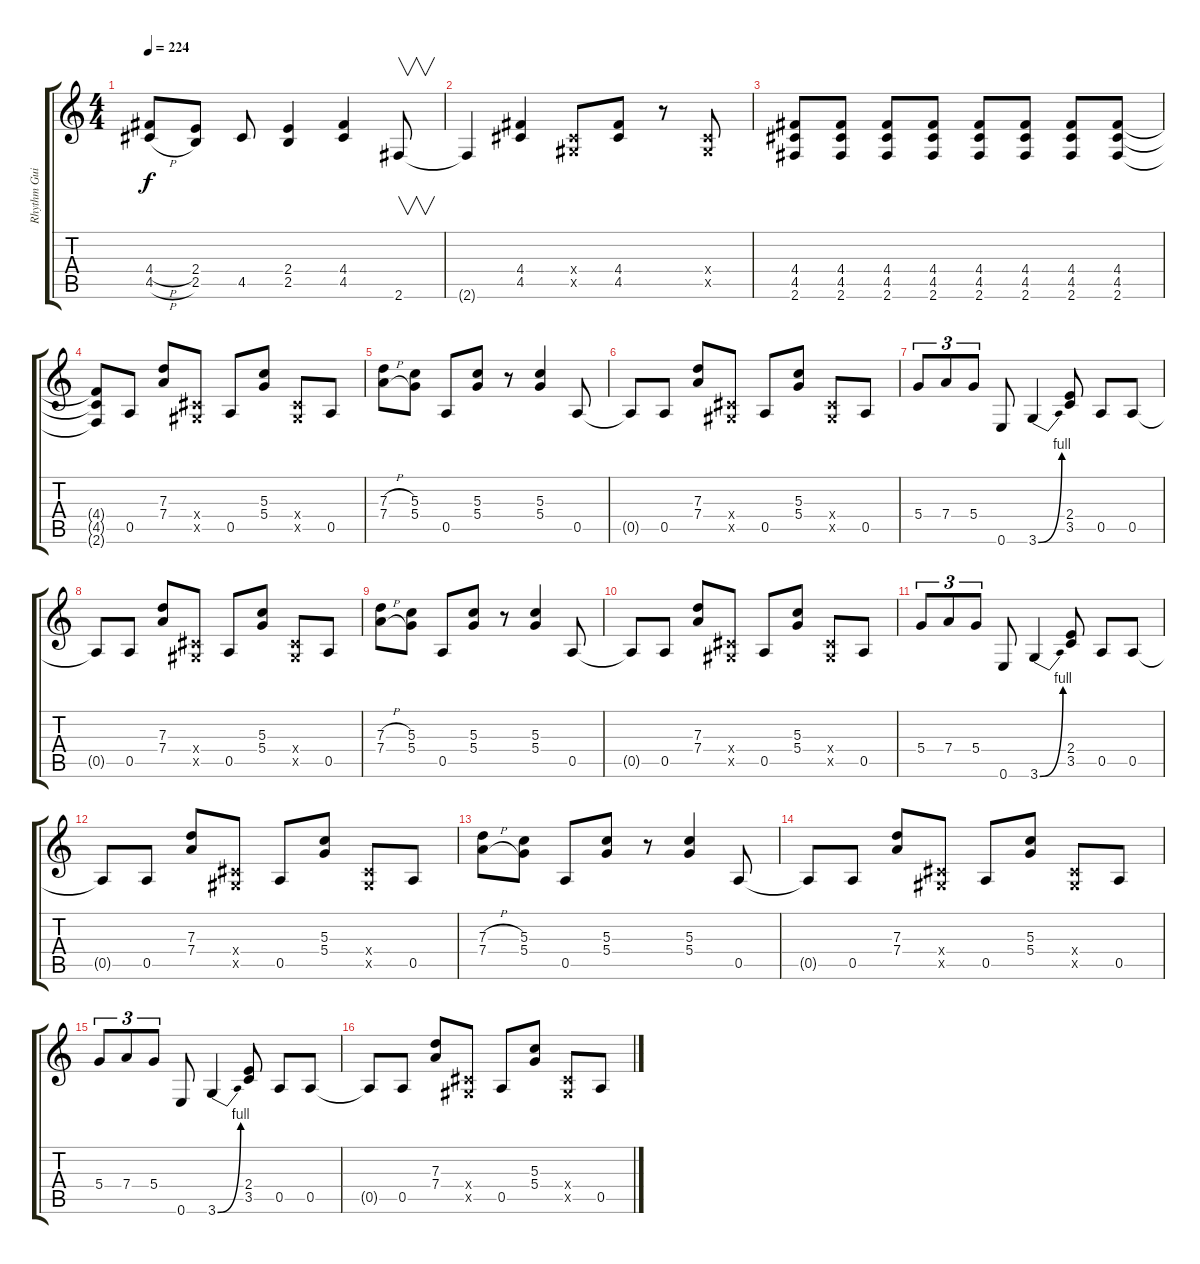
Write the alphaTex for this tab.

\track ("Rhythm Guitar" "Rhythm Gui") {instrument distortionguitar}
\staff {score tabs}
\tuning (E4 B3 G3 D3 A2 E2) {hide}
\ts (4 4)
\tempo 224
\clef g2
\ks c
(4.4{h} 4.5{h}).8{dy f} (2.4 2.5).8 4.5.8 (2.4 2.5).4 (4.4 4.5).4 2.6.8{v} |
2.6{t}.4 (4.4 4.5).4 (-1.4{x} -1.5{x}).8 (4.4 4.5).8 r.8 (-1.4{x} -1.5{x}).8 |
(4.4 4.5 2.6).8 (4.4 4.5 2.6).8 (4.4 4.5 2.6).8 (4.4 4.5 2.6).8 (4.4 4.5 2.6).8 (4.4 4.5 2.6).8 (4.4 4.5 2.6).8 (4.4 4.5 2.6).8 |
(4.4{t} 4.5{t} 2.6{t}).8 0.5.8 (7.3 7.4).8 (-1.4{x} -1.5{x}).8 0.5.8 (5.3 5.4).8 (-1.4{x} -1.5{x}).8 0.5.8 |
(7.3{h} 7.4{h}).8 (5.3 5.4).8 0.5.8 (5.3 5.4).8 r.8 (5.3 5.4).4 0.5.8 |
0.5{t}.8 0.5.8 (7.3 7.4).8 (-1.4{x} -1.5{x}).8 0.5.8 (5.3 5.4).8 (-1.4{x} -1.5{x}).8 0.5.8 |
5.4.8{tu (3 2)} 7.4.8{tu (3 2)} 5.4.8{tu (3 2)} 0.6.8 3.6{be (bend 0 0 60 4)}.4 (2.4 3.5).8 0.5.8 0.5.8 |
0.5{t}.8 0.5.8 (7.3 7.4).8 (-1.4{x} -1.5{x}).8 0.5.8 (5.3 5.4).8 (-1.4{x} -1.5{x}).8 0.5.8 |
(7.3{h} 7.4{h}).8 (5.3 5.4).8 0.5.8 (5.3 5.4).8 r.8 (5.3 5.4).4 0.5.8 |
0.5{t}.8 0.5.8 (7.3 7.4).8 (-1.4{x} -1.5{x}).8 0.5.8 (5.3 5.4).8 (-1.4{x} -1.5{x}).8 0.5.8 |
5.4.8{tu (3 2)} 7.4.8{tu (3 2)} 5.4.8{tu (3 2)} 0.6.8 3.6{be (bend 0 0 60 4)}.4 (2.4 3.5).8 0.5.8 0.5.8 |
0.5{t}.8 0.5.8 (7.3 7.4).8 (-1.4{x} -1.5{x}).8 0.5.8 (5.3 5.4).8 (-1.4{x} -1.5{x}).8 0.5.8 |
(7.3{h} 7.4{h}).8 (5.3 5.4).8 0.5.8 (5.3 5.4).8 r.8 (5.3 5.4).4 0.5.8 |
0.5{t}.8 0.5.8 (7.3 7.4).8 (-1.4{x} -1.5{x}).8 0.5.8 (5.3 5.4).8 (-1.4{x} -1.5{x}).8 0.5.8 |
5.4.8{tu (3 2)} 7.4.8{tu (3 2)} 5.4.8{tu (3 2)} 0.6.8 3.6{be (bend 0 0 60 4)}.4 (2.4 3.5).8 0.5.8 0.5.8 |
0.5{t}.8 0.5.8 (7.3 7.4).8 (-1.4{x} -1.5{x}).8 0.5.8 (5.3 5.4).8 (-1.4{x} -1.5{x}).8 0.5.8
